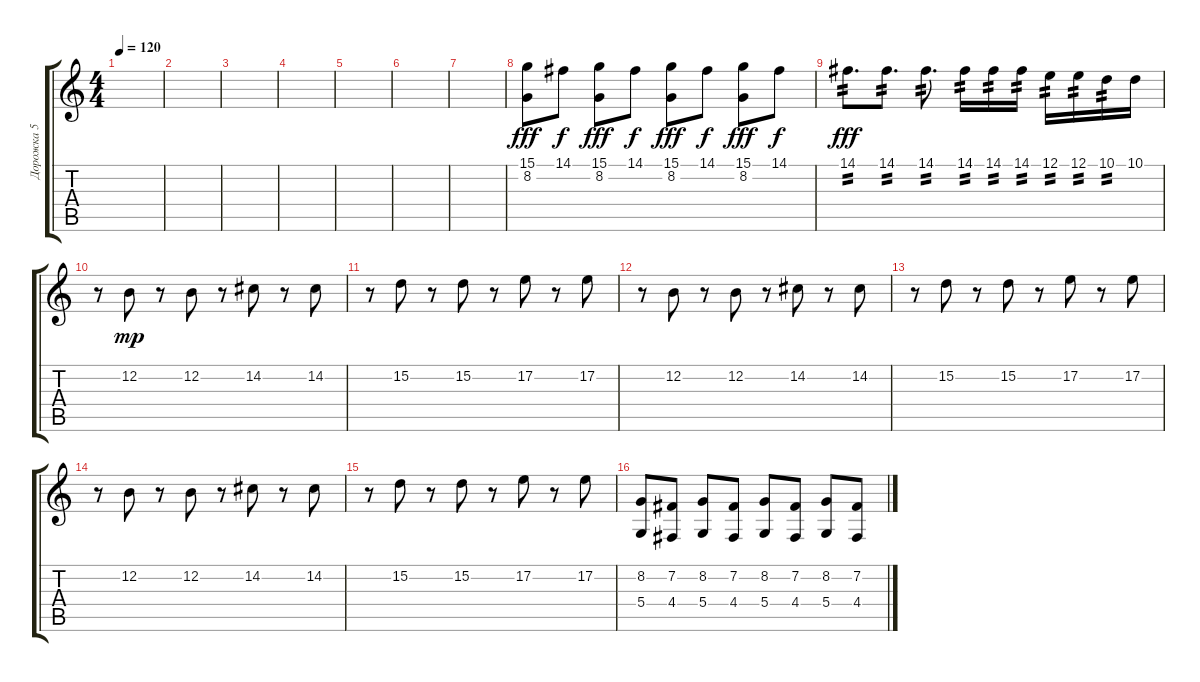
\track ("Дорожка 5" "Дорожка 5") {instrument rockorgan}
\staff {score tabs}
\tuning (E4 B3 G3 D3 A2 E2) {hide}
\ts (4 4)
\tempo 120
\clef g2
\ks c
|
|
|
|
|
|
|
(15.1 8.2).8{dy fff} 14.1.8{dy f} (15.1 8.2).8{dy fff} 14.1.8{dy f} (15.1 8.2).8{dy fff} 14.1.8{dy f} (15.1 8.2).8{dy fff} 14.1.8{dy f} |
14.1.8{d tp 2 dy fff} 14.1.8{d tp 2} 14.1.8{d tp 2} 14.1.16{tp 2} 14.1.16{tp 2} 14.1.16{tp 2} 12.1.16{tp 2} 12.1.16{tp 2} 10.1.16{tp 2} 10.1.16 |
r.8 12.2.8{dy mp} r.8 12.2.8 r.8 14.2.8 r.8 14.2.8 |
r.8 15.2.8 r.8 15.2.8 r.8 17.2.8 r.8 17.2.8 |
r.8 12.2.8 r.8 12.2.8 r.8 14.2.8 r.8 14.2.8 |
r.8 15.2.8 r.8 15.2.8 r.8 17.2.8 r.8 17.2.8 |
r.8 12.2.8 r.8 12.2.8 r.8 14.2.8 r.8 14.2.8 |
r.8 15.2.8 r.8 15.2.8 r.8 17.2.8 r.8 17.2.8 |
(8.2 5.4).8 (7.2 4.4).8 (8.2 5.4).8 (7.2 4.4).8 (8.2 5.4).8 (7.2 4.4).8 (8.2 5.4).8 (7.2 4.4).8
